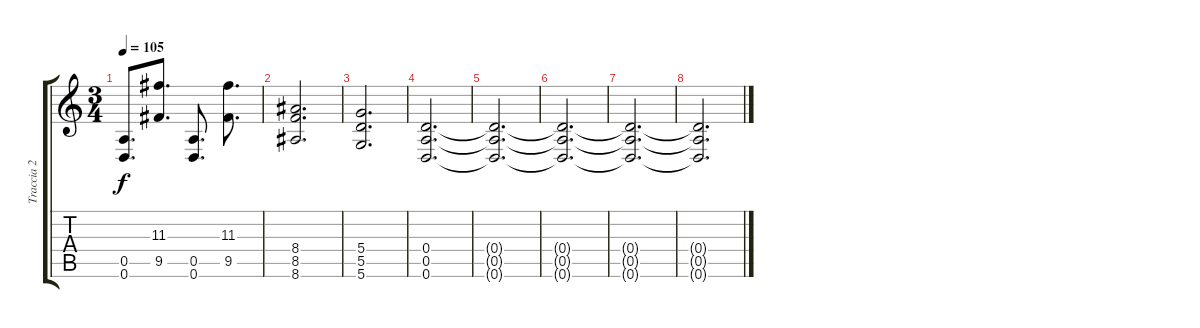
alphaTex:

\track ("Traccia 2" "Traccia 2") {instrument overdrivenguitar}
\staff {score tabs}
\tuning (E4 B3 G3 D3 A2 D2) {hide}
\ts (3 4)
\tempo 105
\clef g2
\ks c
(0.5 0.6).8{d dy f} (11.3 9.5).8{d} (0.5 0.6).8{d} (11.3 9.5).8{d} |
(8.4 8.5 8.6).2{d} |
(5.4 5.5 5.6).2{d} |
(0.4 0.5 0.6).2{d volume 0} |
(0.4{t} 0.5{t} 0.6{t}).2{d} |
(0.4{t} 0.5{t} 0.6{t}).2{d} |
(0.4{t} 0.5{t} 0.6{t}).2{d} |
(0.4{t} 0.5{t} 0.6{t}).2{d}
